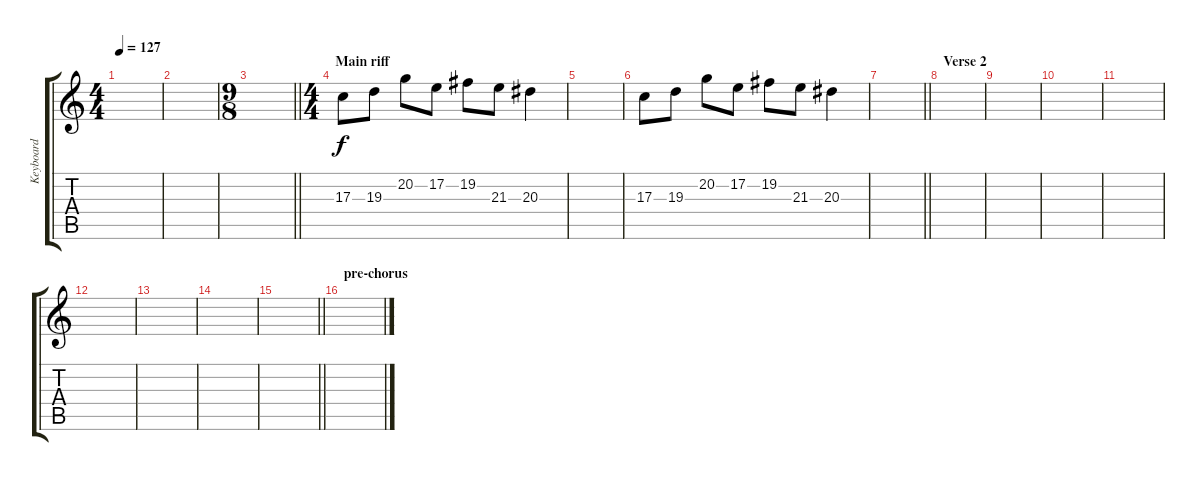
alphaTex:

\track ("Keyboard" "Keyboard") {instrument churchorgan}
\staff {score tabs}
\tuning (E4 B3 G3 D3 A2 E2) {hide}
\ts (4 4)
\tempo 127
\clef g2
\ks c
|
|
\ts (9 8)
\barLineRight lightlight
|
\ts (4 4)
\section ("" "Main riff")
17.3.8 19.3.8 20.2.8 17.2.8 19.2.8 21.3.8 20.3.4 |
|
17.3.8 19.3.8 20.2.8 17.2.8 19.2.8 21.3.8 20.3.4 |
\barLineRight lightlight
|
\section ("" "Verse 2 ")
|
|
|
|
|
|
|
\barLineRight lightlight
|
\section ("" "pre-chorus")
